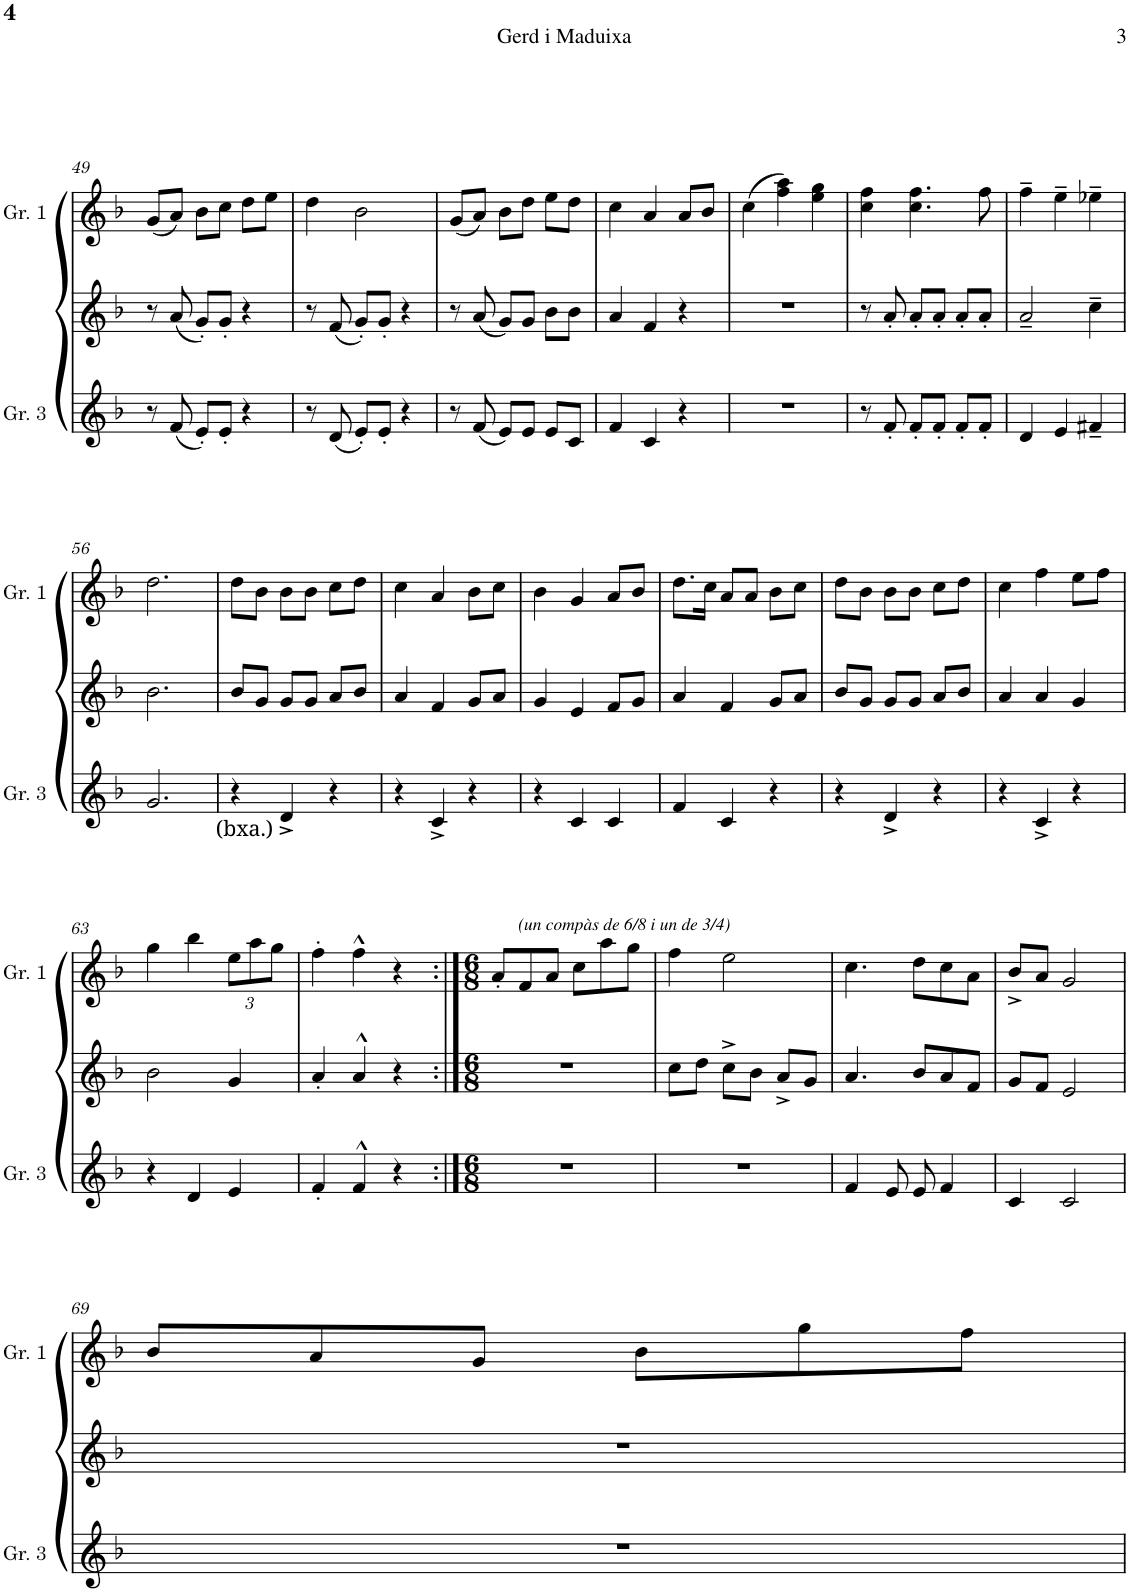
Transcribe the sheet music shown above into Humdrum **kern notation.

**kern	**kern	**kern
*part3	*part2	*part1
*staff3	*staff2	*staff1
*I"Gralla 3 (baixa)	*I"Gralla 2	*I"Gralla 1
*I'Gr. 3	*	*I'Gr. 1
!!LO:PB:g=z
*clefG2	*clefG2	*clefG2
*k[b-]	*k[b-]	*k[b-]
*F:	*F:	*F:
*M3/4	*M3/4	*M3/4
=49	=49	=49
8r	8r	(<8g/L
(<8f/	(<8a/	8a/J)
8e'/L)	8g'/L)	8b-\L
8e'/J	8g'/J	8cc\J
4r	4r	8dd\L
.	.	8ee\J
=50	=50	=50
8r	8r	4dd\
(<8d/	(<8f/	.
8e'/L)	8g'/L)	2b-\
8e'/J	8g'/J	.
4r	4r	.
=51	=51	=51
8r	8r	(<8g/L
(<8f/	(<8a/	8a/J)
8e/L)	8g/L)	8b-\L
8e/J	8g/J	8dd\J
8e/L	8b-\L	8ee\L
8c/J	8b-\J	8dd\J
=52	=52	=52
4f/	4a/	4cc\
4c/	4f/	4a/
4r	4r	8a/L
.	.	8b-/J
=53	=53	=53
2.r	2.r	(>4cc\
.	.	4ff\ 4aa\)
.	.	4ee\ 4gg\
=54	=54	=54
8r	8r	4cc\ 4ff\
8f'/	8a'/	.
8f'/L	8a'/L	4.cc\ 4.ff\
8f'/J	8a'/J	.
8f'/L	8a'/L	.
8f'/J	8a'/J	8ff\
=55	=55	=55
4d/	2a~/	4ff~\
4e/	.	4ee~\
4f#X~/	4cc~\	4ee-X~\
!!LO:LB:g=z
=56	=56	=56
2.g/	2.b-\	2.dd\
!LO:TX:b:t=(bxa.)	!	!
=57	=57	=57
4r	8b-/L	8dd\L
.	8g/J	8b-\J
4d^/	8g/L	8b-\L
.	8g/J	8b-\J
4r	8a/L	8cc\L
.	8b-/J	8dd\J
=58	=58	=58
4r	4a/	4cc\
4c^/	4f/	4a/
4r	8g/L	8b-\L
.	8a/J	8cc\J
=59	=59	=59
4r	4g/	4b-\
4c/	4e/	4g/
4c/	8f/L	8a/L
.	8g/J	8b-/J
=60	=60	=60
4f/	4a/	8.dd\L
.	.	16cc\Jk
4c/	4f/	8a/L
.	.	8a/J
4r	8g/L	8b-\L
.	8a/J	8cc\J
=61	=61	=61
4r	8b-/L	8dd\L
.	8g/J	8b-\J
4d^/	8g/L	8b-\L
.	8g/J	8b-\J
4r	8a/L	8cc\L
.	8b-/J	8dd\J
=62	=62	=62
4r	4a/	4cc\
4c^/	4a/	4ff\
4r	4g/	8ee\L
.	.	8ff\J
!!LO:LB:g=z
=63	=63	=63
4r	2b-\	4gg\
4d/	.	4bb-\
*	*	*Xbrackettup
4e/	4g/	12ee\L
.	.	12aa\
.	.	12gg\J
=64	=64	=64
4f'/	4a'/	4ff'\
4f^^/	4a^^/	4ff^^\
4r	4r	4r
=65:|!	=65:|!	=65:|!
*M6/8	*M6/8	*M6/8
2.r	2.r	8a'/L
!	!	!LO:TX:a:i:t=(un compàs de 6/8 i un de 3/4)
.	.	8f/
.	.	8a/J
.	.	8cc\L
.	.	8aa\
.	.	8gg\J
=66	=66	=66
2.r	8cc\L	4ff\
.	8dd\J	.
.	8cc^\L	2ee\
.	8b-\J	.
.	8a^/L	.
.	8g/J	.
=67	=67	=67
4f/	4.a/	4.cc\
8e/	.	.
8e/	8b-/L	8dd\L
4f/	8a/	8cc\
.	8f/J	8a\J
=68	=68	=68
4c/	8g/L	8b-^/L
.	8f/J	8a/J
2c/	2e/	2g/
!!LO:LB:g=z
=69	=69	=69
2.r	2.r	8b-/L
.	.	8a/
.	.	8g/J
.	.	8b-\L
.	.	8gg\
.	.	8ff\J
=	=	=
*-	*-	*-
